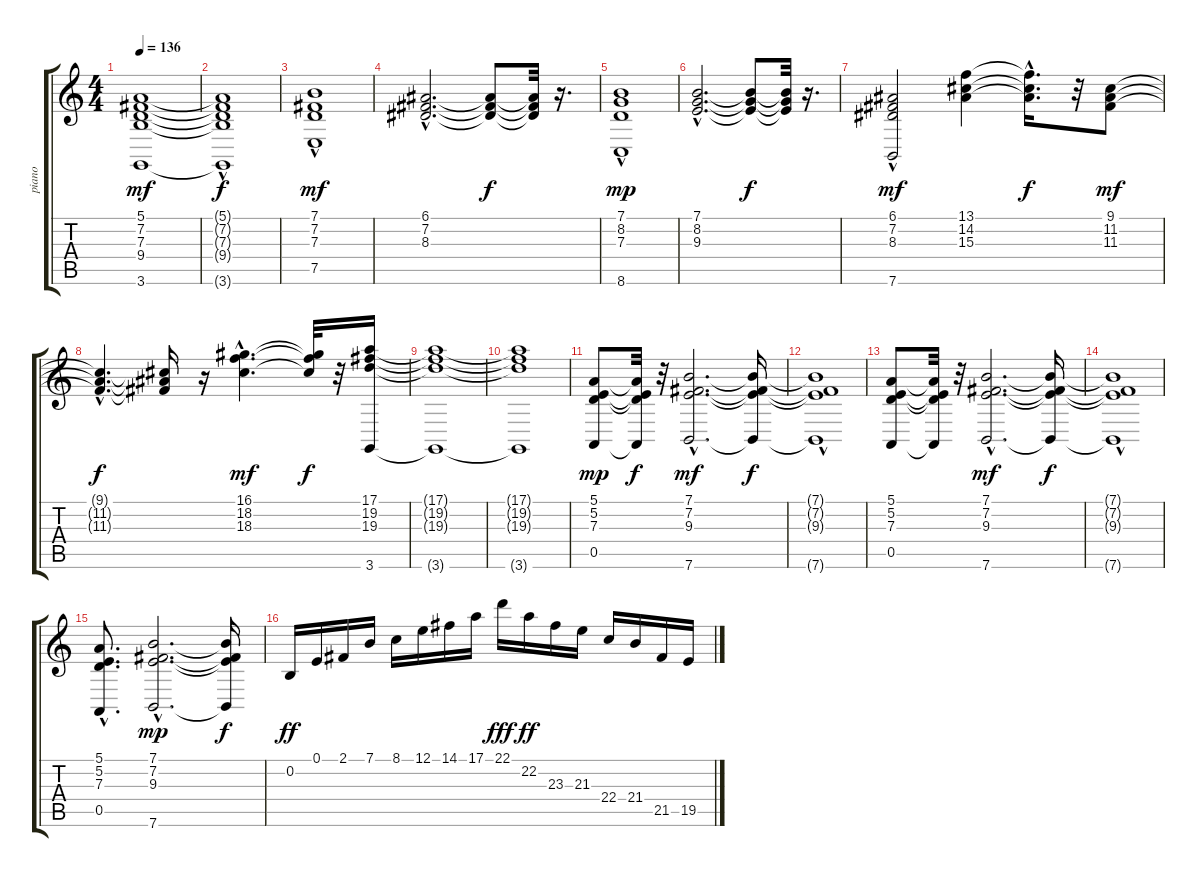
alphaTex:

\track ("piano   " "piano   ") {instrument acousticgrandpiano}
\staff {score tabs}
\tuning (E4 B3 G3 D3 A2 E2) {hide}
\ts (4 4)
\tempo 136
\clef g2
\ks c
(5.1 7.2 7.3 9.4 3.6).1{dy mf} |
(5.1{hac t} 7.2{hac t} 7.3{hac t} 9.4{hac t} 3.6{t}).1{dy f} |
(7.1{hac} 7.2{hac} 7.3{hac} 7.5).1{dy mf} |
(6.1{hac} 7.2{hac} 8.3{hac}).2{d} (6.1{t} 7.2{t} 8.3{t}).8{dy f} (6.1{t} 7.2{t} 8.3{t}).32 r.16{d} |
(7.1{hac} 8.2{hac} 7.3{hac} 8.6).1{dy mp} |
(7.1{hac} 8.2{hac} 9.3{hac}).2{d} (7.1{t} 8.2{t} 9.3{t}).8{dy f} (7.1{t} 8.2{t} 9.3{t}).32 r.16{d} |
(6.1{hac} 7.2{hac} 8.3{hac} 7.6).2{dy mf} (13.1 14.2 15.3).4 (13.1{hac t} 14.2{hac t} 15.3{hac t}).16{d dy f} r.32 (9.1 11.2 11.3).8{dy mf} |
(9.1{hac t} 11.2{hac t} 11.3{hac t}).4{d dy f} (9.1{t} 11.2{t} 11.3{t}).16 r.16 (16.1{hac} 18.2{hac} 18.3{hac}).4{d dy mf} (16.1{t} 18.2{t} 18.3{t}).32{dy f} r.32 (17.1 19.2 19.3 3.6).16 |
(17.1{t} 19.2{t} 19.3{t} 3.6{t}).1 |
(17.1{t} 19.2{t} 19.3{t} 3.6{t}).1 |
(5.1 5.2 7.3 0.5).8{dy mp} (5.1{t} 5.2{t} 7.3{t} 0.5{t}).32{dy f} r.32 (7.1{hac} 7.2{hac} 9.3{hac} 7.6{hac}).2{d dy mf} (7.1{t} 7.2{t} 9.3{t} 7.6{t}).16{dy f} |
(7.1{hac t} 7.2{hac t} 9.3{hac t} 7.6{t}).1 |
(5.1 5.2 7.3 0.5).8 (5.1{t} 5.2{t} 7.3{t} 0.5{t}).32 r.32 (7.1{hac} 7.2{hac} 9.3{hac} 7.6{hac}).2{d dy mf} (7.1{t} 7.2{t} 9.3{t} 7.6{t}).16{dy f} |
(7.1{hac t} 7.2{hac t} 9.3{hac t} 7.6{t}).1 |
(5.1 5.2 7.3 0.5{hac}).8{d} (7.1{hac} 7.2{hac} 9.3{hac} 7.6{hac}).2{d dy mp} (7.1{t} 7.2{t} 9.3{t} 7.6{t}).16{dy f} |
0.2.16{dy ff} 0.1.16 2.1.16 7.1.16 8.1.16 12.1.16 14.1.16 17.1.16 22.1.16{dy fff} 22.2.16{dy ff} 23.3.16 21.3.16 22.4.16 21.4.16 21.5.16 19.5.16
